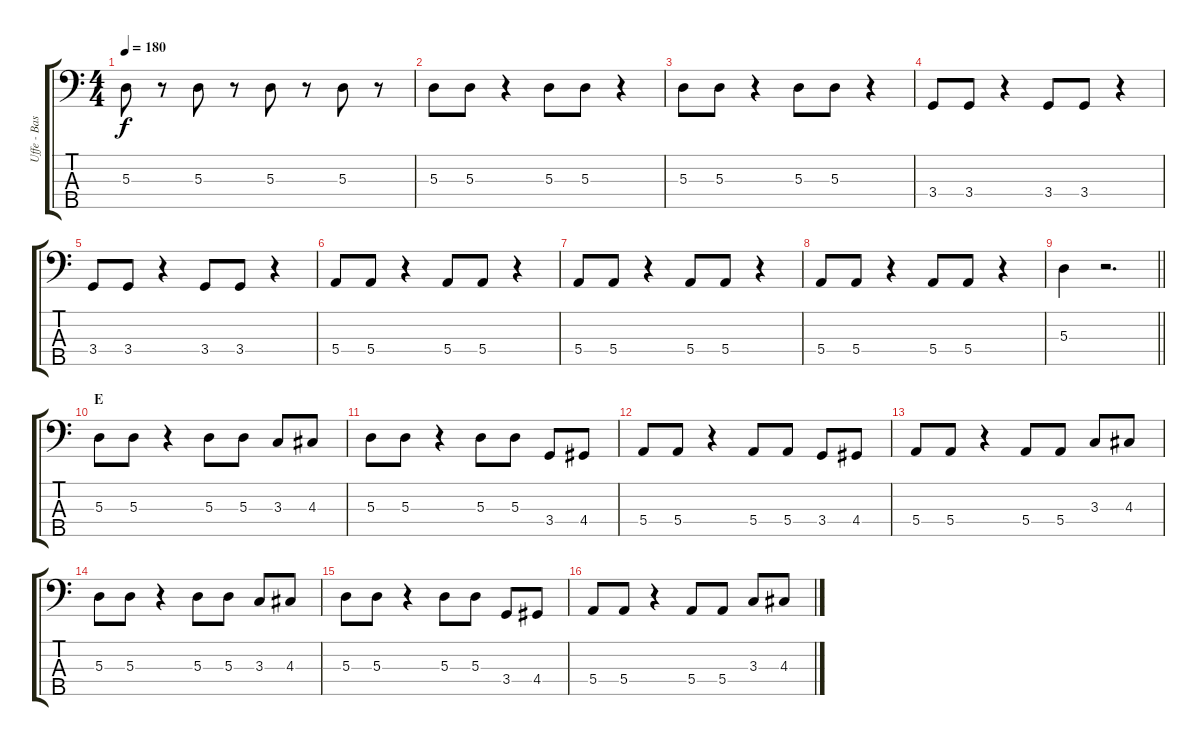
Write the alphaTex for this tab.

\track ("Uffe - Bass" "Uffe - Bas") {instrument electricbasspick}
\staff {score tabs}
\tuning (G2 D2 A1 E1 B0) {hide}
\ts (4 4)
\tempo 180
\clef f4
\ks c
5.3.8{dy f} r.8 5.3.8 r.8 5.3.8 r.8 5.3.8 r.8 |
5.3.8 5.3.8 r.4 5.3.8 5.3.8 r.4 |
5.3.8 5.3.8 r.4 5.3.8 5.3.8 r.4 |
3.4.8 3.4.8 r.4 3.4.8 3.4.8 r.4 |
3.4.8 3.4.8 r.4 3.4.8 3.4.8 r.4 |
5.4.8 5.4.8 r.4 5.4.8 5.4.8 r.4 |
5.4.8 5.4.8 r.4 5.4.8 5.4.8 r.4 |
5.4.8 5.4.8 r.4 5.4.8 5.4.8 r.4 |
\barLineRight lightlight
5.3.4 r.2{d} |
\section ("" "E")
5.3.8 5.3.8 r.4 5.3.8 5.3.8 3.3.8 4.3.8 |
5.3.8 5.3.8 r.4 5.3.8 5.3.8 3.4.8 4.4.8 |
5.4.8 5.4.8 r.4 5.4.8 5.4.8 3.4.8 4.4.8 |
5.4.8 5.4.8 r.4 5.4.8 5.4.8 3.3.8 4.3.8 |
5.3.8 5.3.8 r.4 5.3.8 5.3.8 3.3.8 4.3.8 |
5.3.8 5.3.8 r.4 5.3.8 5.3.8 3.4.8 4.4.8 |
5.4.8 5.4.8 r.4 5.4.8 5.4.8 3.3.8 4.3.8
